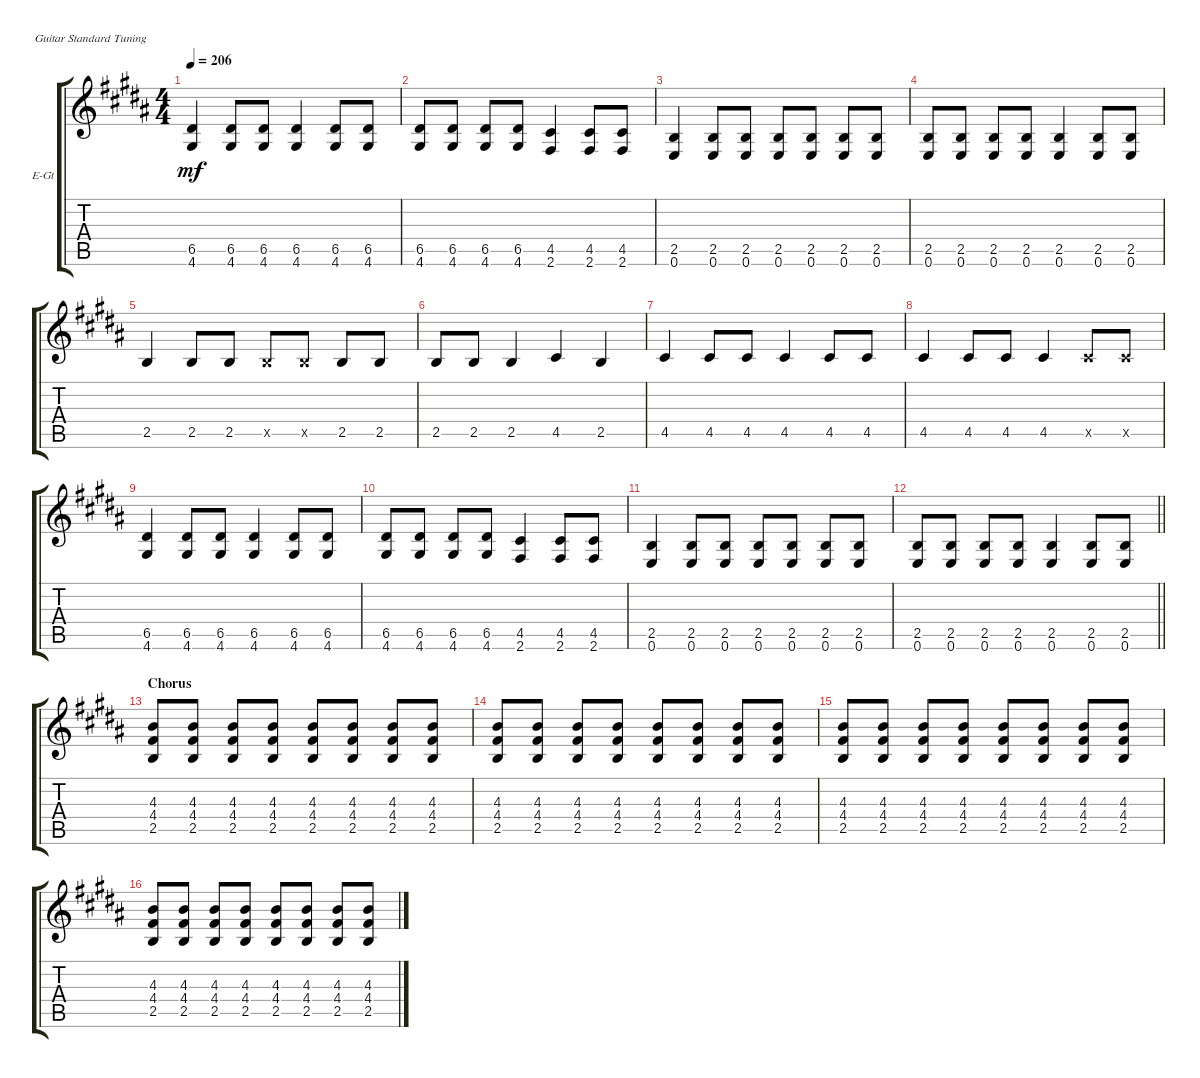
\defaultSystemsLayout 4
\bracketExtendMode groupsimilarinstruments
\firstSystemTrackNameOrientation horizontal
\otherSystemsTrackNameOrientation horizontal
\track ("Guitar 4" "E-Gt") {instrument distortionguitar}
\staff {score tabs}
\tuning (E4 B3 G3 D3 A2 E2)
\ts (4 4)
\tempo 206
\clef g2
\ks b
(6.5 4.6).4{dy mf} (6.5 4.6).8 (6.5 4.6).8 (6.5 4.6).4 (6.5 4.6).8 (6.5 4.6).8 |
(6.5 4.6).8 (6.5 4.6).8 (6.5 4.6).8 (6.5 4.6).8 (2.6 4.5).4 (2.6 4.5).8 (2.6 4.5).8 |
(2.5 0.6).4 (2.5 0.6).8 (2.5 0.6).8 (2.5 0.6).8 (2.5 0.6).8 (2.5 0.6).8 (2.5 0.6).8 |
(2.5 0.6).8 (2.5 0.6).8 (2.5 0.6).8 (2.5 0.6).8 (2.5 0.6).4 (2.5 0.6).8 (2.5 0.6).8 |
2.5.4 2.5.8 2.5.8 2.5{x}.8 2.5{x}.8 2.5.8 2.5.8 |
2.5.8 2.5.8 2.5.4 4.5.4 2.5.4 |
4.5.4 4.5.8 4.5.8 4.5.4 4.5.8 4.5.8 |
4.5.4 4.5.8 4.5.8 4.5.4 4.5{x}.8 4.5{x}.8 |
(6.5 4.6).4 (6.5 4.6).8 (6.5 4.6).8 (6.5 4.6).4 (6.5 4.6).8 (6.5 4.6).8 |
(6.5 4.6).8 (6.5 4.6).8 (6.5 4.6).8 (6.5 4.6).8 (2.6 4.5).4 (2.6 4.5).8 (2.6 4.5).8 |
(2.5 0.6).4 (2.5 0.6).8 (2.5 0.6).8 (2.5 0.6).8 (2.5 0.6).8 (2.5 0.6).8 (2.5 0.6).8 |
\barLineRight lightlight
(2.5 0.6).8 (2.5 0.6).8 (2.5 0.6).8 (2.5 0.6).8 (2.5 0.6).4 (2.5 0.6).8 (2.5 0.6).8 |
\section ("" "Chorus")
(2.5 4.4 4.3).8 (2.5 4.4 4.3).8 (2.5 4.4 4.3).8 (2.5 4.4 4.3).8 (2.5 4.4 4.3).8 (2.5 4.4 4.3).8 (2.5 4.4 4.3).8 (2.5 4.4 4.3).8 |
(2.5 4.4 4.3).8 (2.5 4.4 4.3).8 (2.5 4.4 4.3).8 (2.5 4.4 4.3).8 (2.5 4.4 4.3).8 (2.5 4.4 4.3).8 (2.5 4.4 4.3).8 (2.5 4.4 4.3).8 |
(2.5 4.4 4.3).8 (2.5 4.4 4.3).8 (2.5 4.4 4.3).8 (2.5 4.4 4.3).8 (2.5 4.4 4.3).8 (2.5 4.4 4.3).8 (2.5 4.4 4.3).8 (2.5 4.4 4.3).8 |
(2.5 4.4 4.3).8 (2.5 4.4 4.3).8 (2.5 4.4 4.3).8 (2.5 4.4 4.3).8 (2.5 4.4 4.3).8 (2.5 4.4 4.3).8 (2.5 4.4 4.3).8 (2.5 4.4 4.3).8
